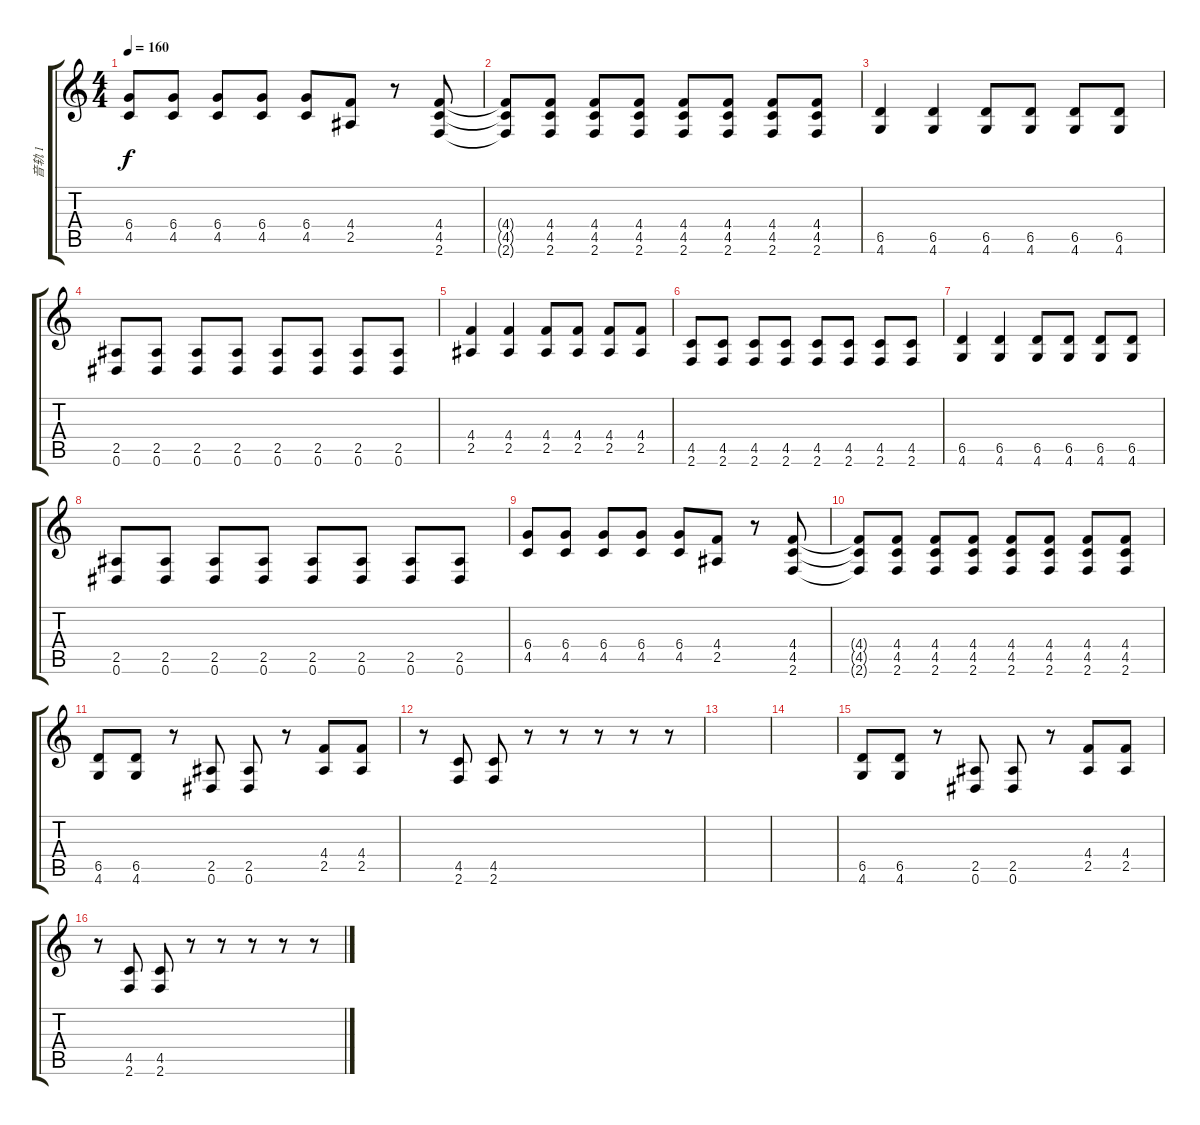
\track ("音轨 1" "音轨 1") {instrument distortionguitar}
\staff {score tabs}
\tuning (Eb4 Bb3 Gb3 Db3 Ab2 Eb2) {hide}
\ts (4 4)
\tempo 160
\clef g2
\ks c
(6.4 4.5).8{dy f} (6.4 4.5).8 (6.4 4.5).8 (6.4 4.5).8 (6.4 4.5).8 (4.4 2.5).8 r.8 (4.4 4.5 2.6).8 |
(4.4{t} 4.5{t} 2.6{t}).8 (4.4 4.5 2.6).8 (4.4 4.5 2.6).8 (4.4 4.5 2.6).8 (4.4 4.5 2.6).8 (4.4 4.5 2.6).8 (4.4 4.5 2.6).8 (4.4 4.5 2.6).8 |
(6.5 4.6).4 (6.5 4.6).4 (6.5 4.6).8 (6.5 4.6).8 (6.5 4.6).8 (6.5 4.6).8 |
(2.5 0.6).8{txt " "} (2.5 0.6).8 (2.5 0.6).8 (2.5 0.6).8 (2.5 0.6).8 (2.5 0.6).8 (2.5 0.6).8 (2.5 0.6).8 |
(4.4 2.5).4 (4.4 2.5).4 (4.4 2.5).8 (4.4 2.5).8 (4.4 2.5).8 (4.4 2.5).8 |
(4.5 2.6).8 (4.5 2.6).8 (4.5 2.6).8 (4.5 2.6).8 (4.5 2.6).8 (4.5 2.6).8 (4.5 2.6).8 (4.5 2.6).8 |
(6.5 4.6).4 (6.5 4.6).4 (6.5 4.6).8 (6.5 4.6).8 (6.5 4.6).8 (6.5 4.6).8 |
(2.5 0.6).8 (2.5 0.6).8 (2.5 0.6).8 (2.5 0.6).8 (2.5 0.6).8 (2.5 0.6).8 (2.5 0.6).8 (2.5 0.6).8 |
(6.4 4.5).8 (6.4 4.5).8 (6.4 4.5).8 (6.4 4.5).8 (6.4 4.5).8 (4.4 2.5).8 r.8 (4.4 4.5 2.6).8 |
(4.4{t} 4.5{t} 2.6{t}).8 (4.4 4.5 2.6).8 (4.4 4.5 2.6).8 (4.4 4.5 2.6).8 (4.4 4.5 2.6).8 (4.4 4.5 2.6).8 (4.4 4.5 2.6).8 (4.4 4.5 2.6).8 |
(6.5 4.6).8 (6.5 4.6).8 r.8 (2.5 0.6).8 (2.5 0.6).8 r.8 (4.4 2.5).8 (4.4 2.5).8 |
r.8 (4.5 2.6).8 (4.5 2.6).8 r.8 r.8 r.8 r.8 r.8 |
|
|
(6.5 4.6).8 (6.5 4.6).8 r.8 (2.5 0.6).8 (2.5 0.6).8 r.8 (4.4 2.5).8 (4.4 2.5).8 |
r.8 (4.5 2.6).8 (4.5 2.6).8 r.8 r.8 r.8 r.8 r.8
